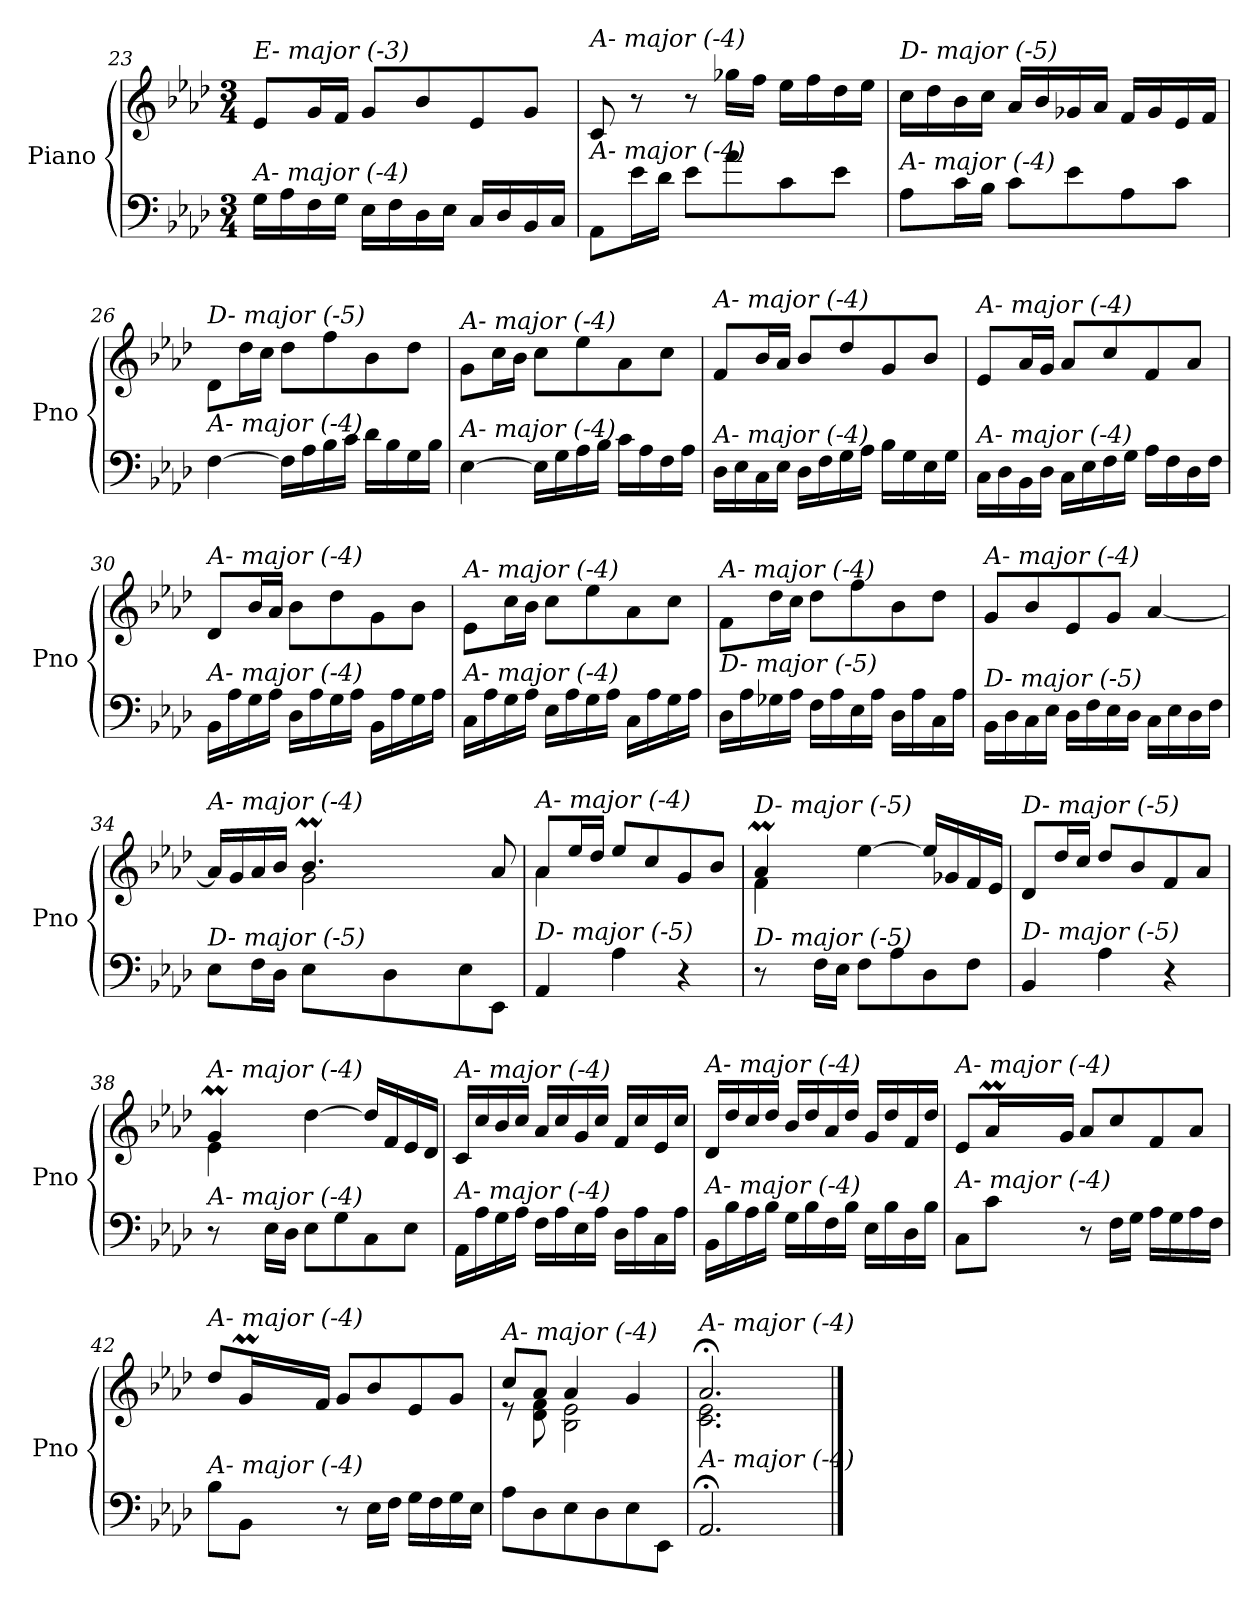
**kern	**kern
*part1	*part1
*staff2	*staff1
*I"Piano	*
*I'Pno	*
!!LO:LB:g=z
*clefF4	*clefG2
*k[b-e-a-d-]	*k[b-e-a-d-]
*M3/4	*M3/4
=23	=23
!	!LO:TX:i:t=E- major (-3)
!LO:TX:i:t=A- major (-4)	!
16G\LL	8e-/L
16A-\	.
16F\	16g/L
16G\JJ	16f/JJ
16E-\LL	8g/L
16F\	.
16D-\	8b-/
16E-\JJ	.
16C/LL	8e-/
16D-/	.
16BB-/	8g/J
16C/JJ	.
=24	=24
!	!LO:TX:i:t=A- major (-4)
!LO:TX:i:t=A- major (-4)	!
8AA-\L	8c/
16e-\L	8r
16d-\JJ	.
8e-\L	8r
8a-\	16gg-X\LL
.	16ff\JJ
8c\	16ee-\LL
.	16ff\
8e-\J	16dd-\
.	16ee-\JJ
=25	=25
!	!LO:TX:i:t=D- major (-5)
!LO:TX:i:t=A- major (-4)	!
8A-\L	16cc\LL
.	16dd-\
16c\L	16b-\
16B-\JJ	16cc\JJ
8c\L	16a-/LL
.	16b-/
8e-\	16g-X/
.	16a-/JJ
8A-\	16f/LL
.	16g-/
8c\J	16e-/
.	16f/JJ
=26	=26
!	!LO:TX:i:t=D- major (-5)
!LO:TX:i:t=A- major (-4)	!
[4F\	8d-\L
.	16dd-\L
.	16cc\JJ
16F\LL]	8dd-\L
16A-\	.
16B-\	8ff\
16c\JJ	.
16d-\LL	8b-\
16B-\	.
16G\	8dd-\J
16B-\JJ	.
!!LO:LB:g=z
=27	=27
!	!LO:TX:i:t=A- major (-4)
!LO:TX:i:t=A- major (-4)	!
[4E-\	8g\L
.	16cc\L
.	16b-\JJ
16E-\LL]	8cc\L
16G\	.
16A-\	8ee-\
16B-\JJ	.
16c\LL	8a-\
16A-\	.
16F\	8cc\J
16A-\JJ	.
=28	=28
!	!LO:TX:i:t=A- major (-4)
!LO:TX:i:t=A- major (-4)	!
16D-\LL	8f/L
16E-\	.
16C\	16b-/L
16E-\JJ	16a-/JJ
16D-\LL	8b-/L
16F\	.
16G\	8dd-/
16A-\JJ	.
16B-\LL	8g/
16G\	.
16E-\	8b-/J
16G\JJ	.
=29	=29
!	!LO:TX:i:t=A- major (-4)
!LO:TX:i:t=A- major (-4)	!
16C\LL	8e-/L
16D-\	.
16BB-\	16a-/L
16D-\JJ	16g/JJ
16C\LL	8a-/L
16E-\	.
16F\	8cc/
16G\JJ	.
16A-\LL	8f/
16F\	.
16D-\	8a-/J
16F\JJ	.
=30	=30
!	!LO:TX:i:t=A- major (-4)
!LO:TX:i:t=A- major (-4)	!
16BB-\LL	8d-/L
16A-\	.
16G\	16b-/L
16A-\JJ	16a-/JJ
16D-\LL	8b-\L
16A-\	.
16G\	8dd-\
16A-\JJ	.
16BB-\LL	8g\
16A-\	.
16G\	8b-\J
16A-\JJ	.
!!LO:LB:g=z
=31	=31
!	!LO:TX:i:t=A- major (-4)
!LO:TX:i:t=A- major (-4)	!
16C\LL	8e-\L
16A-\	.
16G\	16cc\L
16A-\JJ	16b-\JJ
16E-\LL	8cc\L
16A-\	.
16G\	8ee-\
16A-\JJ	.
16C\LL	8a-\
16A-\	.
16G\	8cc\J
16A-\JJ	.
=32	=32
!	!LO:TX:i:t=A- major (-4)
!LO:TX:i:t=D- major (-5)	!
16D-\LL	8f\L
16A-\	.
16G-X\	16dd-\L
16A-\JJ	16cc\JJ
16F\LL	8dd-\L
16A-\	.
16E-\	8ff\
16A-\JJ	.
16D-\LL	8b-\
16A-\	.
16C\	8dd-\J
16A-\JJ	.
=33	=33
!	!LO:TX:i:t=A- major (-4)
!LO:TX:i:t=D- major (-5)	!
16BB-\LL	8g/L
16D-\	.
16C\	8b-/
16E-\JJ	.
16D-\LL	8e-/
16F\	.
16E-\	8g/J
16D-\JJ	.
16C\LL	[4a-/
16E-\	.
16D-\	.
16F\JJ	.
!!LO:LB:g=z
=34	=34
*^	*^
*	*^	*	*^
!	!	!	!LO:TX:i:t=A- major (-4)	!	!
!LO:TX:i:t=D- major (-5)	!	!	!	!	!
4ryy	4ryy	8E-\L	16a-/LL]	4ryy	4ryy
.	.	.	16g/	.	.
.	.	16F\L	16a-/	.	.
.	.	16D-\JJ	16b-/JJ	.	.
2ryy	4.ryy	8E-\L	4.b-M/	2g\	32ccyy
.	.	.	.	.	32b-yy
.	.	.	.	.	32ccyy
.	.	.	.	.	32b-yy
.	.	8D-\	.	.	32ccyy
.	.	.	.	.	32b-yy
.	.	.	.	.	32ccyy
.	.	.	.	.	[32b-yy
.	.	8E-\	.	.	8b-yy]
.	8ryy	8EE-\J	8a-/	.	8ryy
!!LO:PB:g=z
=35	=35	=35	=35	=35	=35
!	!	!	!LO:TX:i:t=A- major (-4)	!	!
!LO:TX:i:t=D- major (-5)	!	!	!	!	!
*	*v	*v	*	*	*
*	*	*	*v	*v
4ryy	4AA-/	8a-/L	4a-\
.	.	16ee-/L	.
.	.	16dd-/JJ	.
2ryy	4A-\	8ee-/L	2ryy
.	.	8cc/	.
.	4r	8g/	.
.	.	8b-/J	.
=36	=36	=36	=36
*	*^	*	*^
!	!	!	!LO:TX:i:t=D- major (-5)	!	!
!LO:TX:i:t=D- major (-5)	!	!	!	!	!
4ryy	32ryy	8r	4a-M/	4f\	32ryy
.	8..ryy	.	.	.	32b-yy
.	.	.	.	.	8.a-yy
.	.	16F\LL	.	.	.
.	.	16E-\JJ	.	.	.
2ryy	2ryy	8F\L	[4ee-\	2ryy	2ryy
.	.	8A-\	.	.	.
.	.	8D-\	16ee-/LL]	.	.
.	.	.	16g-X/	.	.
.	.	8F\J	16f/	.	.
.	.	.	16e-/JJ	.	.
*v	*v	*v	*	*	*
*	*v	*v	*v
=37	=37
!	!LO:TX:i:t=D- major (-5)
!LO:TX:i:t=D- major (-5)	!
4BB-/	8d-/L
.	16dd-/L
.	16cc/JJ
4A-\	8dd-/L
.	8b-/
4r	8f/
.	8a-/J
=38	=38
*^	*^
*	*^	*	*^
!	!	!	!LO:TX:i:t=A- major (-4)	!	!
!LO:TX:i:t=A- major (-4)	!	!	!	!	!
4ryy	32ryy	8r	4gm/	4e-\	32ryy
.	8..ryy	.	.	.	32a-yy
.	.	.	.	.	8.gyy
.	.	16E-\LL	.	.	.
.	.	16D-\JJ	.	.	.
2ryy	2ryy	8E-\L	[4dd-\	2ryy	2ryy
.	.	8G\	.	.	.
.	.	8C\	16dd-/LL]	.	.
.	.	.	16f/	.	.
.	.	8E-\J	16e-/	.	.
.	.	.	16d-/JJ	.	.
*v	*v	*v	*	*	*
*	*v	*v	*v
=39	=39
!	!LO:TX:i:t=A- major (-4)
!LO:TX:i:t=A- major (-4)	!
16AA-\LL	16c/LL
16A-\	16cc/
16G\	16b-/
16A-\JJ	16cc/JJ
16F\LL	16a-/LL
16A-\	16cc/
16E-\	16g/
16A-\JJ	16cc/JJ
16D-\LL	16f/LL
16A-\	16cc/
16C\	16e-/
16A-\JJ	16cc/JJ
!!LO:LB:g=z
=40	=40
!	!LO:TX:i:t=A- major (-4)
!LO:TX:i:t=A- major (-4)	!
16BB-\LL	16d-/LL
16B-\	16dd-/
16A-\	16cc/
16B-\JJ	16dd-/JJ
16G\LL	16b-/LL
16B-\	16dd-/
16F\	16a-/
16B-\JJ	16dd-/JJ
16E-\LL	16g/LL
16B-\	16dd-/
16D-\	16f/
16B-\JJ	16dd-/JJ
=41	=41
*^	*^
!	!	!LO:TX:i:t=A- major (-4)	!
!LO:TX:i:t=A- major (-4)	!	!	!
8ryy	8C\L	8e-/L	8ryy
16ryy	8c\J	16a-M/L	64b-yy
.	.	.	64a-yy
.	.	.	64b-yy
.	.	.	64a-yy
2ryy	.	16g/JJ	2ryy
.	8r	8a-/L	.
.	16F\LL	8cc/	.
.	16G\JJ	.	.
.	16A-\LL	8f/	.
.	16G\	.	.
.	16A-\	8a-/J	.
16ryy	16F\JJ	.	16ryy
=42	=42	=42	=42
!	!	!LO:TX:i:t=A- major (-4)	!
!LO:TX:i:t=A- major (-4)	!	!	!
8ryy	8B-\L	8dd-/L	8ryy
16ryy	8BB-\J	16gm/L	64a-yy
.	.	.	64gyy
.	.	.	64a-yy
.	.	.	64gyy
2ryy	.	16f/JJ	2ryy
.	8r	8g/L	.
.	16E-\LL	8b-/	.
.	16F\JJ	.	.
.	16G\LL	8e-/	.
.	16F\	.	.
.	16G\	8g/J	.
16ryy	16E-\JJ	.	16ryy
=43	=43	=43	=43
!	!	!LO:TX:i:t=A- major (-4)	!
!LO:TX:i:t=A- major (-4)	!	!	!
*v	*v	*	*
8A-\L	8cc/L	8r
8D-\	8a-/J	8d-\ 8f\
8E-\	4a-/	2B-\ 2e-\
8D-\	.	.
8E-\	4g/	.
8EE-\J	.	.
=44	=44	=44
!	!LO:TX:i:t=A- major (-4)	!
!LO:TX:i:t=A- major (-4)	!	!
2.AA-;/	2.a-;</	2.c\ 2.e-\
*	*v	*v
==	==
*-	*-
